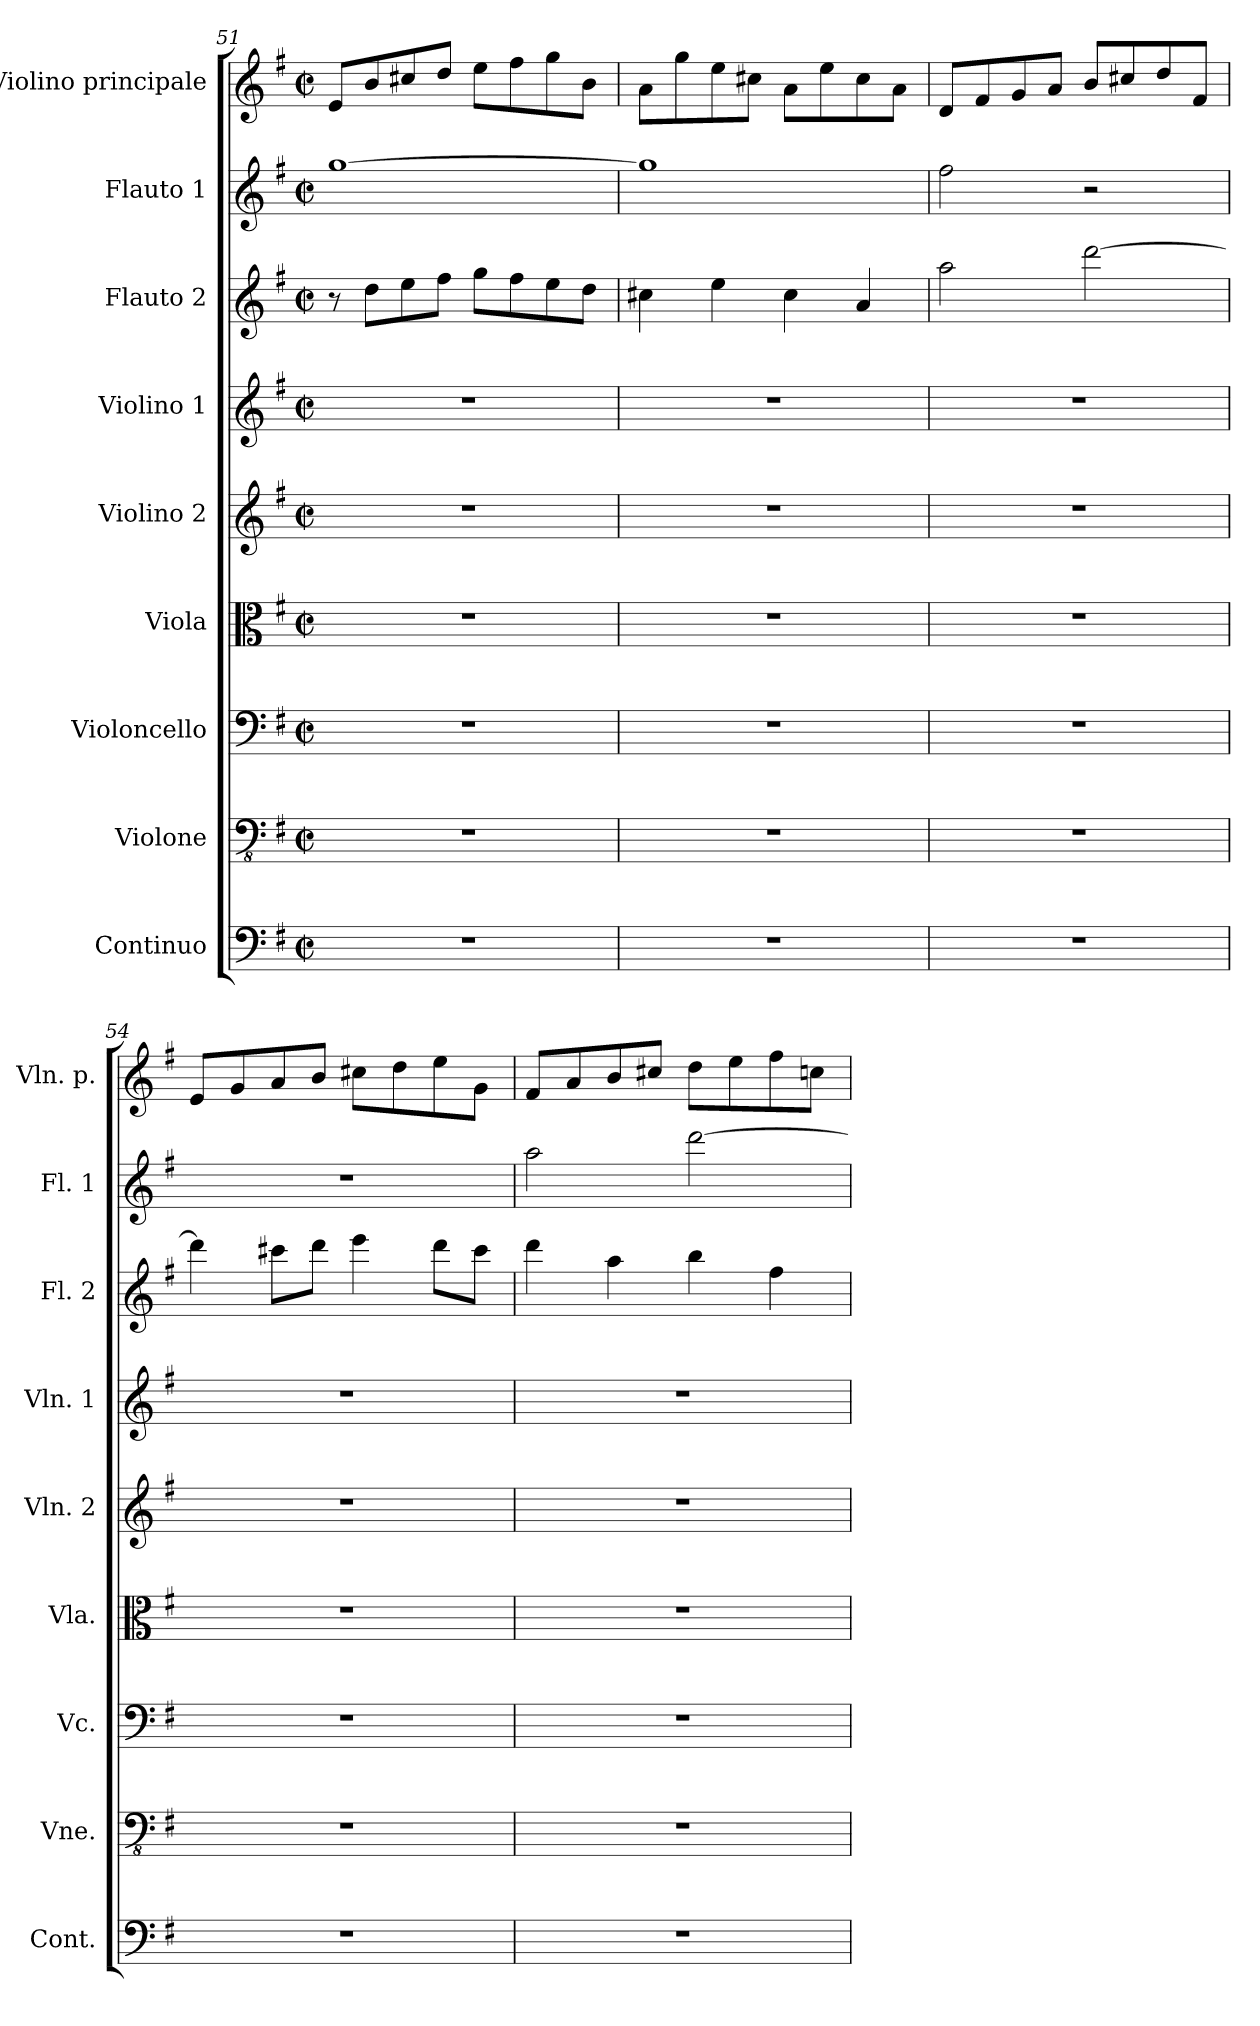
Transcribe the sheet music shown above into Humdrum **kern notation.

**kern	**kern	**kern	**kern	**kern	**kern	**kern	**kern	**kern
*part9	*part8	*part7	*part6	*part5	*part4	*part3	*part2	*part1
*staff9	*staff8	*staff7	*staff6	*staff5	*staff4	*staff3	*staff2	*staff1
*I"Continuo	*I"Violone	*I"Violoncello	*I"Viola	*I"Violino 2	*I"Violino 1	*I"Flauto 2	*I"Flauto 1	*I"Violino principale
*I'Cont.	*I'Vne.	*I'Vc.	*I'Vla.	*I'Vln. 2	*I'Vln. 1	*I'Fl. 2	*I'Fl. 1	*I'Vln. p.
*clefF4	*clefFv4	*clefF4	*clefC3	*clefG2	*clefG2	*clefG2	*clefG2	*clefG2
*	*ITrd7c12	*	*	*	*	*	*	*
*k[f#]	*k[f#]	*k[f#]	*k[f#]	*k[f#]	*k[f#]	*k[f#]	*k[f#]	*k[f#]
*M2/2	*M2/2	*M2/2	*M2/2	*M2/2	*M2/2	*M2/2	*M2/2	*M2/2
*met(c|)	*met(c|)	*met(c|)	*met(c|)	*met(c|)	*met(c|)	*met(c|)	*met(c|)	*met(c|)
=51	=51	=51	=51	=51	=51	=51	=51	=51
1r	1r	1r	1r	1r	1r	8r	[1gg	8e/L
.	.	.	.	.	.	8dd\L	.	8b/
.	.	.	.	.	.	8ee\	.	8cc#X/
.	.	.	.	.	.	8ff#\J	.	8dd/J
.	.	.	.	.	.	8gg\L	.	8ee\L
.	.	.	.	.	.	8ff#\	.	8ff#\
.	.	.	.	.	.	8ee\	.	8gg\
.	.	.	.	.	.	8dd\J	.	8b\J
=52	=52	=52	=52	=52	=52	=52	=52	=52
1r	1r	1r	1r	1r	1r	4cc#X\	1gg]	8a\L
.	.	.	.	.	.	.	.	8gg\
.	.	.	.	.	.	4ee\	.	8ee\
.	.	.	.	.	.	.	.	8cc#X\J
.	.	.	.	.	.	4cc#\	.	8a\L
.	.	.	.	.	.	.	.	8ee\
.	.	.	.	.	.	4a/	.	8cc#\
.	.	.	.	.	.	.	.	8a\J
=53	=53	=53	=53	=53	=53	=53	=53	=53
1r	1r	1r	1r	1r	1r	2aa\	2ff#\	8d/L
.	.	.	.	.	.	.	.	8f#/
.	.	.	.	.	.	.	.	8g/
.	.	.	.	.	.	.	.	8a/J
.	.	.	.	.	.	[2ddd\	2r	8b/L
.	.	.	.	.	.	.	.	8cc#X/
.	.	.	.	.	.	.	.	8dd/
.	.	.	.	.	.	.	.	8f#/J
=54	=54	=54	=54	=54	=54	=54	=54	=54
1r	1r	1r	1r	1r	1r	4ddd\]	1r	8e/L
.	.	.	.	.	.	.	.	8g/
.	.	.	.	.	.	8ccc#X\L	.	8a/
.	.	.	.	.	.	8ddd\J	.	8b/J
.	.	.	.	.	.	4eee\	.	8cc#X\L
.	.	.	.	.	.	.	.	8dd\
.	.	.	.	.	.	8ddd\L	.	8ee\
.	.	.	.	.	.	8ccc#\J	.	8g\J
!!LO:PB:g=z
=55	=55	=55	=55	=55	=55	=55	=55	=55
1r	1r	1r	1r	1r	1r	4ddd\	2aa\	8f#/L
.	.	.	.	.	.	.	.	8a/
.	.	.	.	.	.	4aa\	.	8b/
.	.	.	.	.	.	.	.	8cc#X/J
.	.	.	.	.	.	4bb\	[2ddd\	8dd\L
.	.	.	.	.	.	.	.	8ee\
.	.	.	.	.	.	4ff#\	.	8ff#\
.	.	.	.	.	.	.	.	8ccn\J
=	=	=	=	=	=	=	=	=
*-	*-	*-	*-	*-	*-	*-	*-	*-
